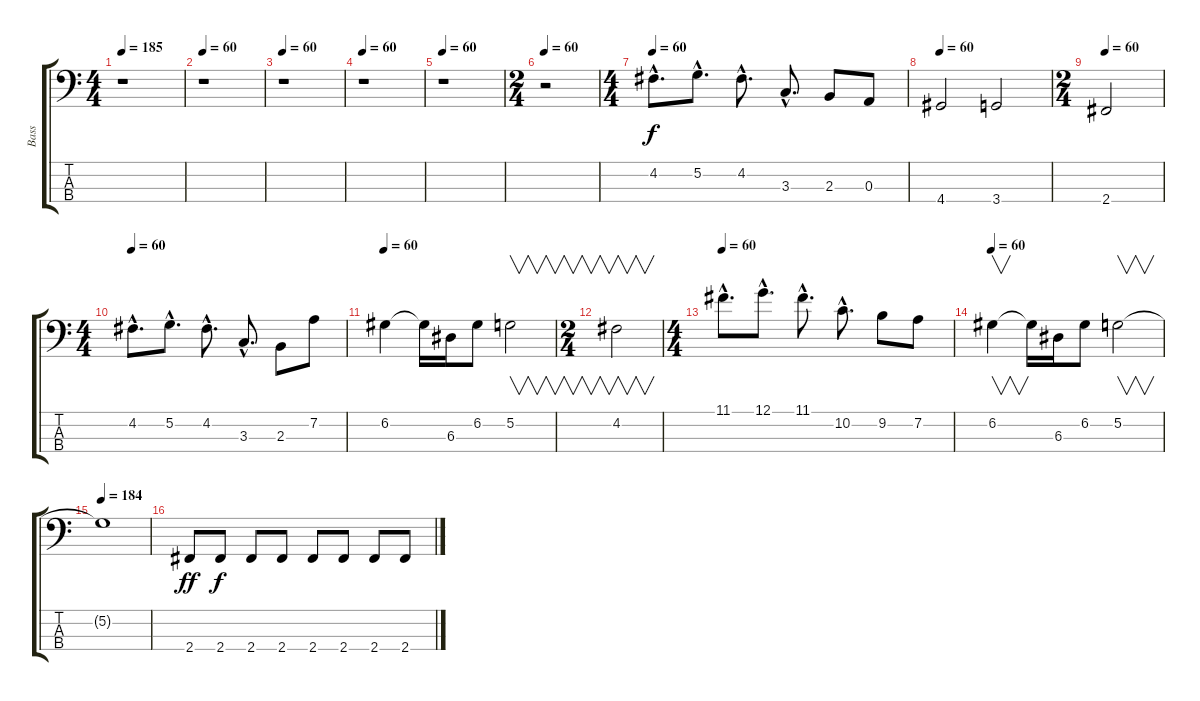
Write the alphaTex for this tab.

\track ("Bass" "Bass") {instrument electricbassfinger}
\staff {score tabs}
\tuning (G2 D2 A1 E1) {hide}
\ts (4 4)
\tempo 185
\tempo 60
\tempo 185
\clef f4
\ks c
r.1{dy f instrument electricbassfinger} |
\tempo 60
r.1 |
\tempo 60
r.1 |
\tempo 60
r.1 |
\tempo 60
r.1 |
\ts (2 4)
\tempo 60
r.2 |
\ts (4 4)
\tempo 60
4.2{hac}.8{d} 5.2{hac}.8{d} 4.2{hac}.8{d} 3.3{hac}.8{d} 2.3.8 0.3.8 |
\tempo 60
4.4.2 3.4.2 |
\ts (2 4)
\tempo 60
2.4.2 |
\ts (4 4)
\tempo 60
4.2{hac}.8{d} 5.2{hac}.8{d} 4.2{hac}.8{d} 3.3{hac}.8{d} 2.3.8 7.2.8 |
\tempo 60
6.2.4 6.2{t}.16 6.3.16 6.2.8 5.2.2{v} |
\ts (2 4)
4.2.2{v} |
\ts (4 4)
\tempo 60
11.1{hac}.8{d} 12.1{hac}.8{d} 11.1{hac}.8{d} 10.2{hac}.8{d} 9.2.8 7.2.8 |
\tempo 60
6.2.4{v} 6.2{t}.16 6.3.16 6.2.8 5.2.2{v} |
\tempo 184
5.2{t}.1 |
2.4.8{dy ff} 2.4.8{dy f} 2.4.8 2.4.8 2.4.8 2.4.8 2.4.8 2.4.8
